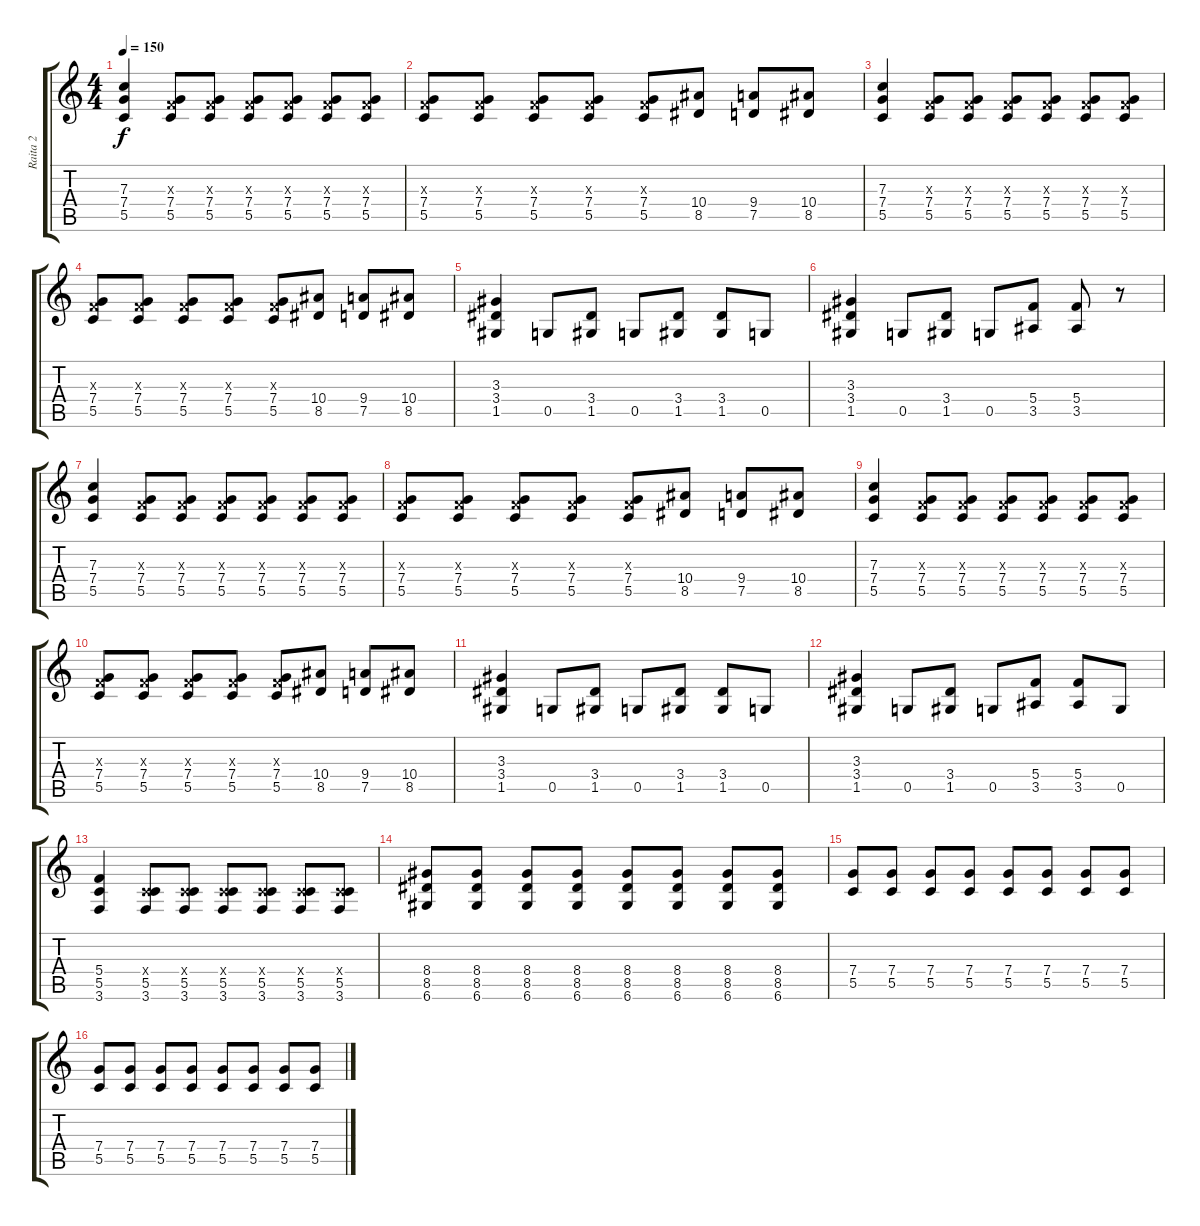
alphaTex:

\track ("Raita 2" "Raita 2") {instrument distortionguitar}
\staff {score tabs}
\tuning (D4 A3 F3 C3 G2 D2) {hide}
\ts (4 4)
\tempo 150
\clef g2
\ks c
(7.3 7.4 5.5).4{dy f} (0.3{x} 7.4 5.5).8 (0.3{x} 7.4 5.5).8 (0.3{x} 7.4 5.5).8 (0.3{x} 7.4 5.5).8 (0.3{x} 7.4 5.5).8 (0.3{x} 7.4 5.5).8 |
(0.3{x} 7.4 5.5).8 (0.3{x} 7.4 5.5).8 (0.3{x} 7.4 5.5).8 (0.3{x} 7.4 5.5).8 (0.3{x} 7.4 5.5).8 (10.4 8.5).8 (9.4 7.5).8 (10.4 8.5).8 |
(7.3 7.4 5.5).4 (0.3{x} 7.4 5.5).8 (0.3{x} 7.4 5.5).8 (0.3{x} 7.4 5.5).8 (0.3{x} 7.4 5.5).8 (0.3{x} 7.4 5.5).8 (0.3{x} 7.4 5.5).8 |
(0.3{x} 7.4 5.5).8 (0.3{x} 7.4 5.5).8 (0.3{x} 7.4 5.5).8 (0.3{x} 7.4 5.5).8 (0.3{x} 7.4 5.5).8 (10.4 8.5).8 (9.4 7.5).8 (10.4 8.5).8 |
(3.3 3.4 1.5).4 0.5.8 (3.4 1.5).8 0.5.8 (3.4 1.5).8 (3.4 1.5).8 0.5.8 |
(3.3 3.4 1.5).4 0.5.8 (3.4 1.5).8 0.5.8 (5.4 3.5).8 (5.4 3.5).8 r.8 |
(7.3 7.4 5.5).4 (0.3{x} 7.4 5.5).8 (0.3{x} 7.4 5.5).8 (0.3{x} 7.4 5.5).8 (0.3{x} 7.4 5.5).8 (0.3{x} 7.4 5.5).8 (0.3{x} 7.4 5.5).8 |
(0.3{x} 7.4 5.5).8 (0.3{x} 7.4 5.5).8 (0.3{x} 7.4 5.5).8 (0.3{x} 7.4 5.5).8 (0.3{x} 7.4 5.5).8 (10.4 8.5).8 (9.4 7.5).8 (10.4 8.5).8 |
(7.3 7.4 5.5).4 (0.3{x} 7.4 5.5).8 (0.3{x} 7.4 5.5).8 (0.3{x} 7.4 5.5).8 (0.3{x} 7.4 5.5).8 (0.3{x} 7.4 5.5).8 (0.3{x} 7.4 5.5).8 |
(0.3{x} 7.4 5.5).8 (0.3{x} 7.4 5.5).8 (0.3{x} 7.4 5.5).8 (0.3{x} 7.4 5.5).8 (0.3{x} 7.4 5.5).8 (10.4 8.5).8 (9.4 7.5).8 (10.4 8.5).8 |
(3.3 3.4 1.5).4 0.5.8 (3.4 1.5).8 0.5.8 (3.4 1.5).8 (3.4 1.5).8 0.5.8 |
(3.3 3.4 1.5).4 0.5.8 (3.4 1.5).8 0.5.8 (5.4 3.5).8 (5.4 3.5).8 0.5.8 |
(5.4 5.5 3.6).4 (0.4{x} 5.5 3.6).8 (0.4{x} 5.5 3.6).8 (0.4{x} 5.5 3.6).8 (0.4{x} 5.5 3.6).8 (0.4{x} 5.5 3.6).8 (0.4{x} 5.5 3.6).8 |
(8.4 8.5 6.6).8 (8.4 8.5 6.6).8 (8.4 8.5 6.6).8 (8.4 8.5 6.6).8 (8.4 8.5 6.6).8 (8.4 8.5 6.6).8 (8.4 8.5 6.6).8 (8.4 8.5 6.6).8 |
(7.4 5.5).8 (7.4 5.5).8 (7.4 5.5).8 (7.4 5.5).8 (7.4 5.5).8 (7.4 5.5).8 (7.4 5.5).8 (7.4 5.5).8 |
(7.4 5.5).8 (7.4 5.5).8 (7.4 5.5).8 (7.4 5.5).8 (7.4 5.5).8 (7.4 5.5).8 (7.4 5.5).8 (7.4 5.5).8
